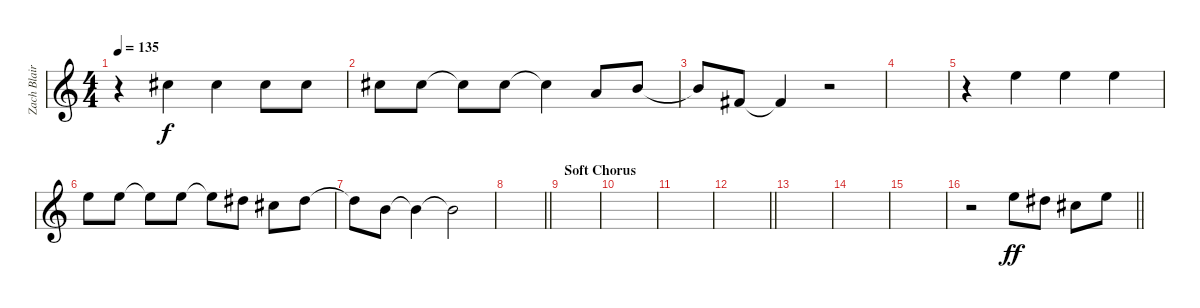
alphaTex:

\track ("Zach Blair - Vocals" "Zach Blair") {instrument distortionguitar}
\staff {score}
\tuning (E4 B3 G3 D3 A2 E2) {hide}
\ts (4 4)
\tempo 135
\clef g2
\ks c
r.4{dy f} 6.3.4 6.3.4 6.3.8 6.3.8 |
6.3.8 6.3.8 6.3{t}.8 6.3.8 6.3{t}.4 2.3.8 4.3.8 |
4.3{t}.8 4.4.8 4.4{t}.4 r.2 |
|
r.4 9.3.4 9.3.4 9.3.4 |
9.3.8 9.3.8 9.3{t}.8 9.3.8 9.3{t}.8 8.3.8 6.3.8 8.3.8 |
8.3{t}.8 4.3.8 4.3{t}.4 4.3{t}.2 |
\barLineRight lightlight
|
\section ("" "Soft Chorus")
|
|
|
\barLineRight lightlight
|
|
|
|
\barLineRight lightlight
r.2 9.3.8{dy ff} 8.3.8 6.3.8 9.3.8
